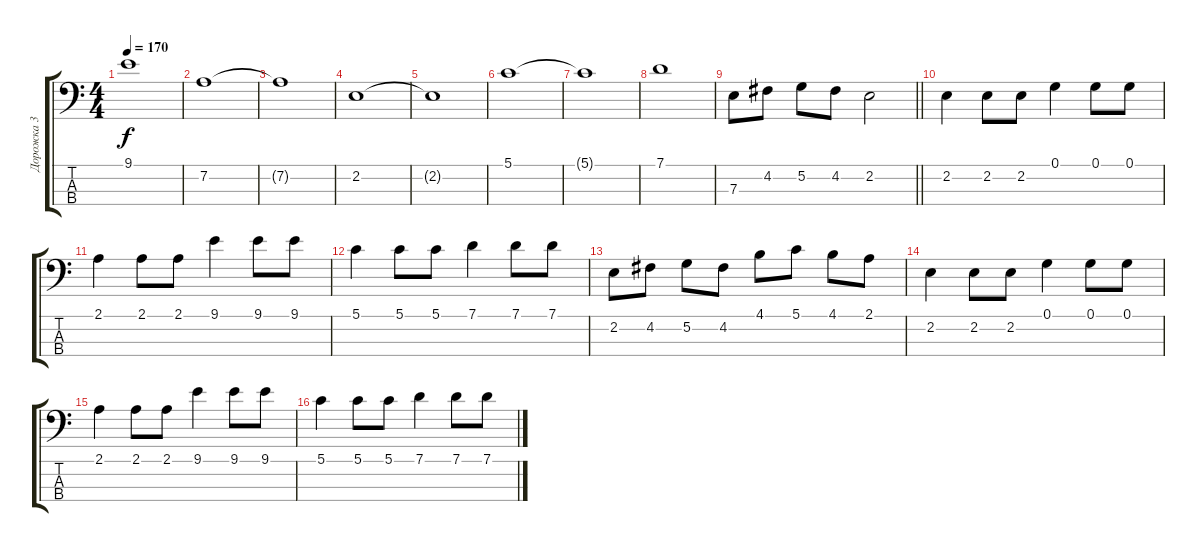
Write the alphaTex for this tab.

\track ("Дорожка 3" "Дорожка 3") {instrument electricbasspick}
\staff {score tabs}
\tuning (G2 D2 A1 E1) {hide}
\ts (4 4)
\tempo 170
\clef f4
\ks c
9.1.1{dy f} |
7.2.1 |
7.2{t}.1 |
2.2.1 |
2.2{t}.1 |
5.1.1 |
5.1{t}.1 |
7.1.1 |
\barLineRight lightlight
7.3.8 4.2.8 5.2.8 4.2.8 2.2.2 |
2.2.4 2.2.8 2.2.8 0.1.4 0.1.8 0.1.8 |
2.1.4 2.1.8 2.1.8 9.1.4 9.1.8 9.1.8 |
5.1.4 5.1.8 5.1.8 7.1.4 7.1.8 7.1.8 |
2.2.8 4.2.8 5.2.8 4.2.8 4.1.8 5.1.8 4.1.8 2.1.8 |
2.2.4 2.2.8 2.2.8 0.1.4 0.1.8 0.1.8 |
2.1.4 2.1.8 2.1.8 9.1.4 9.1.8 9.1.8 |
5.1.4 5.1.8 5.1.8 7.1.4 7.1.8 7.1.8
